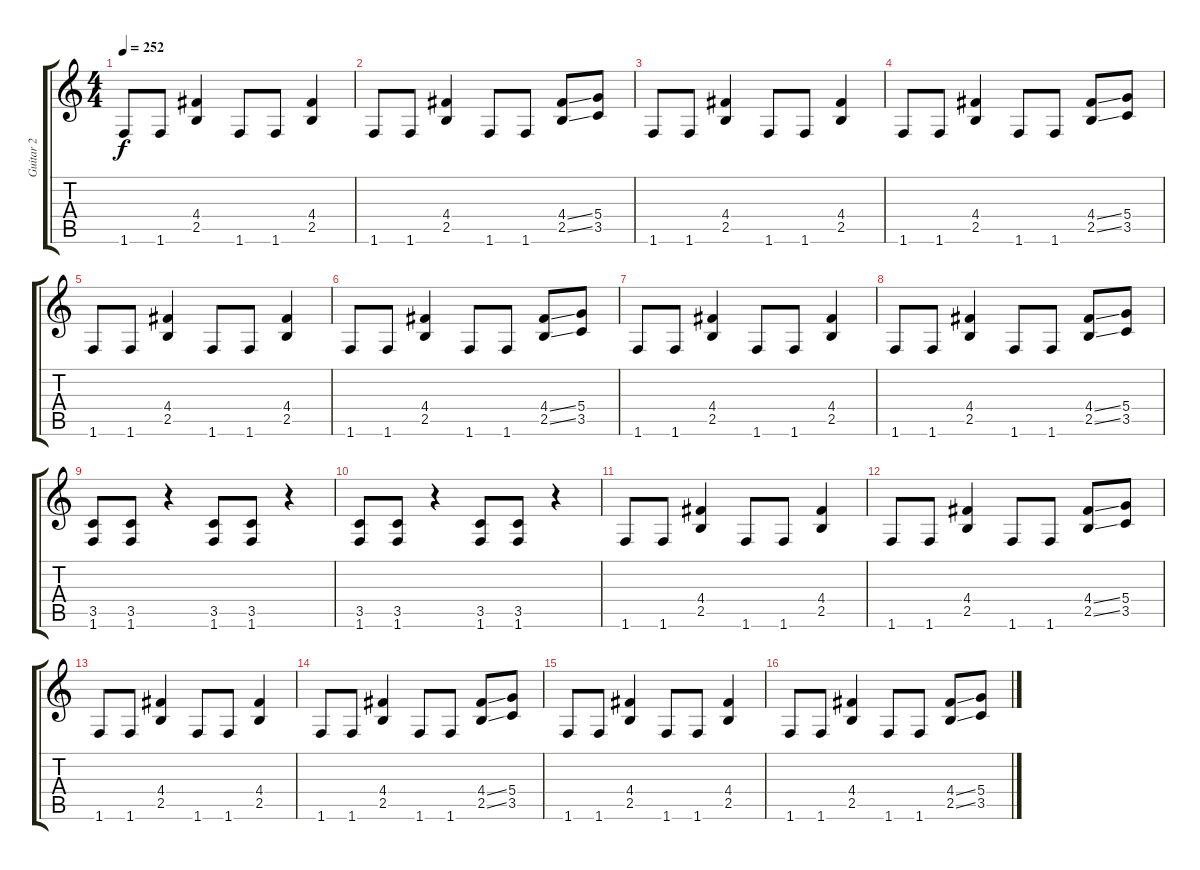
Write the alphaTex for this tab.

\track ("Guitar 2" "Guitar 2") {instrument distortionguitar}
\staff {score tabs}
\tuning (E4 B3 G3 D3 A2 E2) {hide}
\ts (4 4)
\tempo 252
\clef g2
\ks c
1.6.8{dy f} 1.6.8 (4.4 2.5).4 1.6.8 1.6.8 (4.4 2.5).4 |
1.6.8 1.6.8 (4.4 2.5).4 1.6.8 1.6.8 (4.4{ss} 2.5{ss}).8 (5.4 3.5).8 |
1.6.8 1.6.8 (4.4 2.5).4 1.6.8 1.6.8 (4.4 2.5).4 |
1.6.8 1.6.8 (4.4 2.5).4 1.6.8 1.6.8 (4.4{ss} 2.5{ss}).8 (5.4 3.5).8 |
1.6.8 1.6.8 (4.4 2.5).4 1.6.8 1.6.8 (4.4 2.5).4 |
1.6.8 1.6.8 (4.4 2.5).4 1.6.8 1.6.8 (4.4{ss} 2.5{ss}).8 (5.4 3.5).8 |
1.6.8 1.6.8 (4.4 2.5).4 1.6.8 1.6.8 (4.4 2.5).4 |
1.6.8 1.6.8 (4.4 2.5).4 1.6.8 1.6.8 (4.4{ss} 2.5{ss}).8 (5.4 3.5).8 |
(3.5 1.6).8 (3.5 1.6).8 r.4 (3.5 1.6).8 (3.5 1.6).8 r.4 |
(3.5 1.6).8 (3.5 1.6).8 r.4 (3.5 1.6).8 (3.5 1.6).8 r.4 |
1.6.8 1.6.8 (4.4 2.5).4 1.6.8 1.6.8 (4.4 2.5).4 |
1.6.8 1.6.8 (4.4 2.5).4 1.6.8 1.6.8 (4.4{ss} 2.5{ss}).8 (5.4 3.5).8 |
1.6.8 1.6.8 (4.4 2.5).4 1.6.8 1.6.8 (4.4 2.5).4 |
1.6.8 1.6.8 (4.4 2.5).4 1.6.8 1.6.8 (4.4{ss} 2.5{ss}).8 (5.4 3.5).8 |
1.6.8 1.6.8 (4.4 2.5).4 1.6.8 1.6.8 (4.4 2.5).4 |
1.6.8 1.6.8 (4.4 2.5).4 1.6.8 1.6.8 (4.4{ss} 2.5{ss}).8 (5.4 3.5).8
